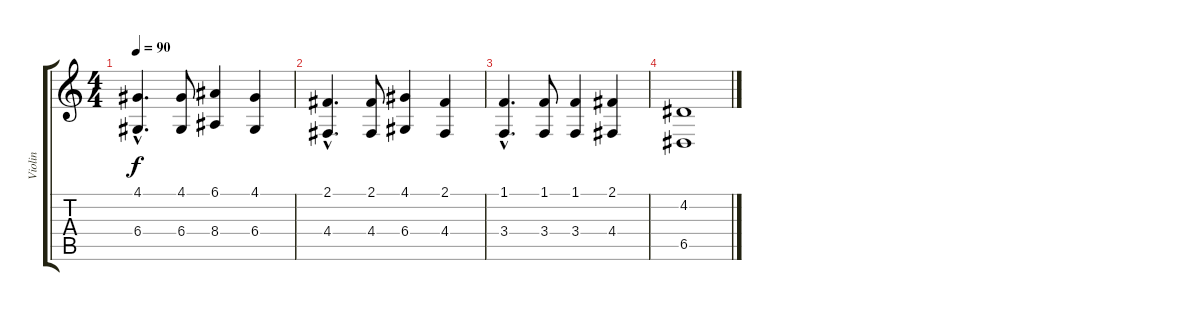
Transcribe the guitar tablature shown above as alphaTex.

\track ("Violin" "Violin") {instrument stringensemble1}
\staff {score tabs}
\tuning (E4 B3 G3 D3 A2 E2) {hide}
\ts (4 4)
\tempo 90
\clef g2
\ks c
(4.1{hac} 6.4{hac}).4{d dy f} (4.1 6.4).8 (6.1 8.4).4 (4.1 6.4).4 |
(2.1{hac} 4.4{hac}).4{d} (2.1 4.4).8 (4.1 6.4).4 (2.1 4.4).4 |
(1.1{hac} 3.4{hac}).4{d} (1.1 3.4).8 (1.1 3.4).4 (2.1 4.4).4 |
(4.2 6.5).1
